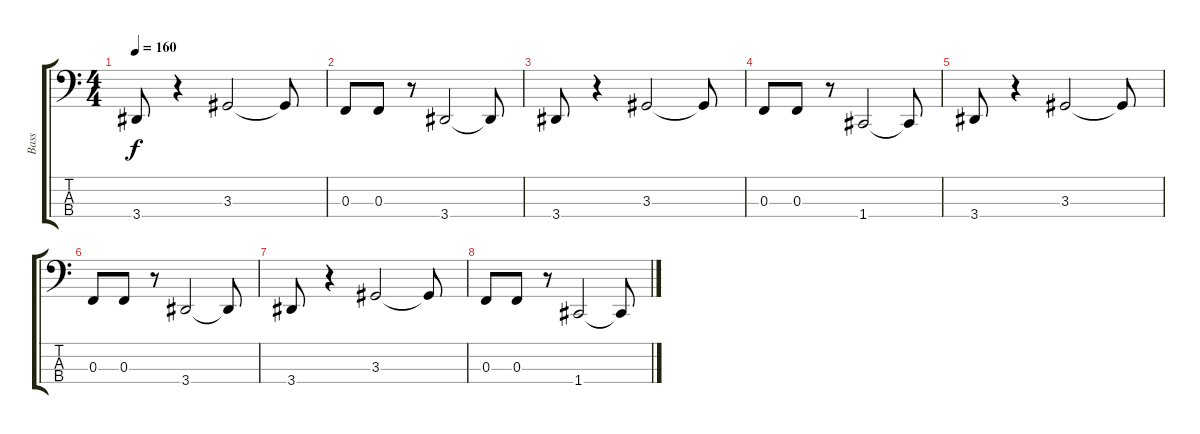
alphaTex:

\track ("Bass" "Bass") {instrument electricbassfinger}
\staff {score tabs}
\tuning (Eb2 Bb1 F1 C1) {hide}
\ts (4 4)
\tempo 160
\clef f4
\ks c
3.4.8{dy f} r.4 3.3.2 3.3{t}.8 |
0.3.8 0.3.8 r.8 3.4.2 3.4{t}.8 |
3.4.8 r.4 3.3.2 3.3{t}.8 |
0.3.8 0.3.8 r.8 1.4.2 1.4{t}.8 |
3.4.8 r.4 3.3.2 3.3{t}.8 |
0.3.8 0.3.8 r.8 3.4.2 3.4{t}.8 |
3.4.8 r.4 3.3.2 3.3{t}.8 |
0.3.8 0.3.8 r.8 1.4.2 1.4{t}.8
